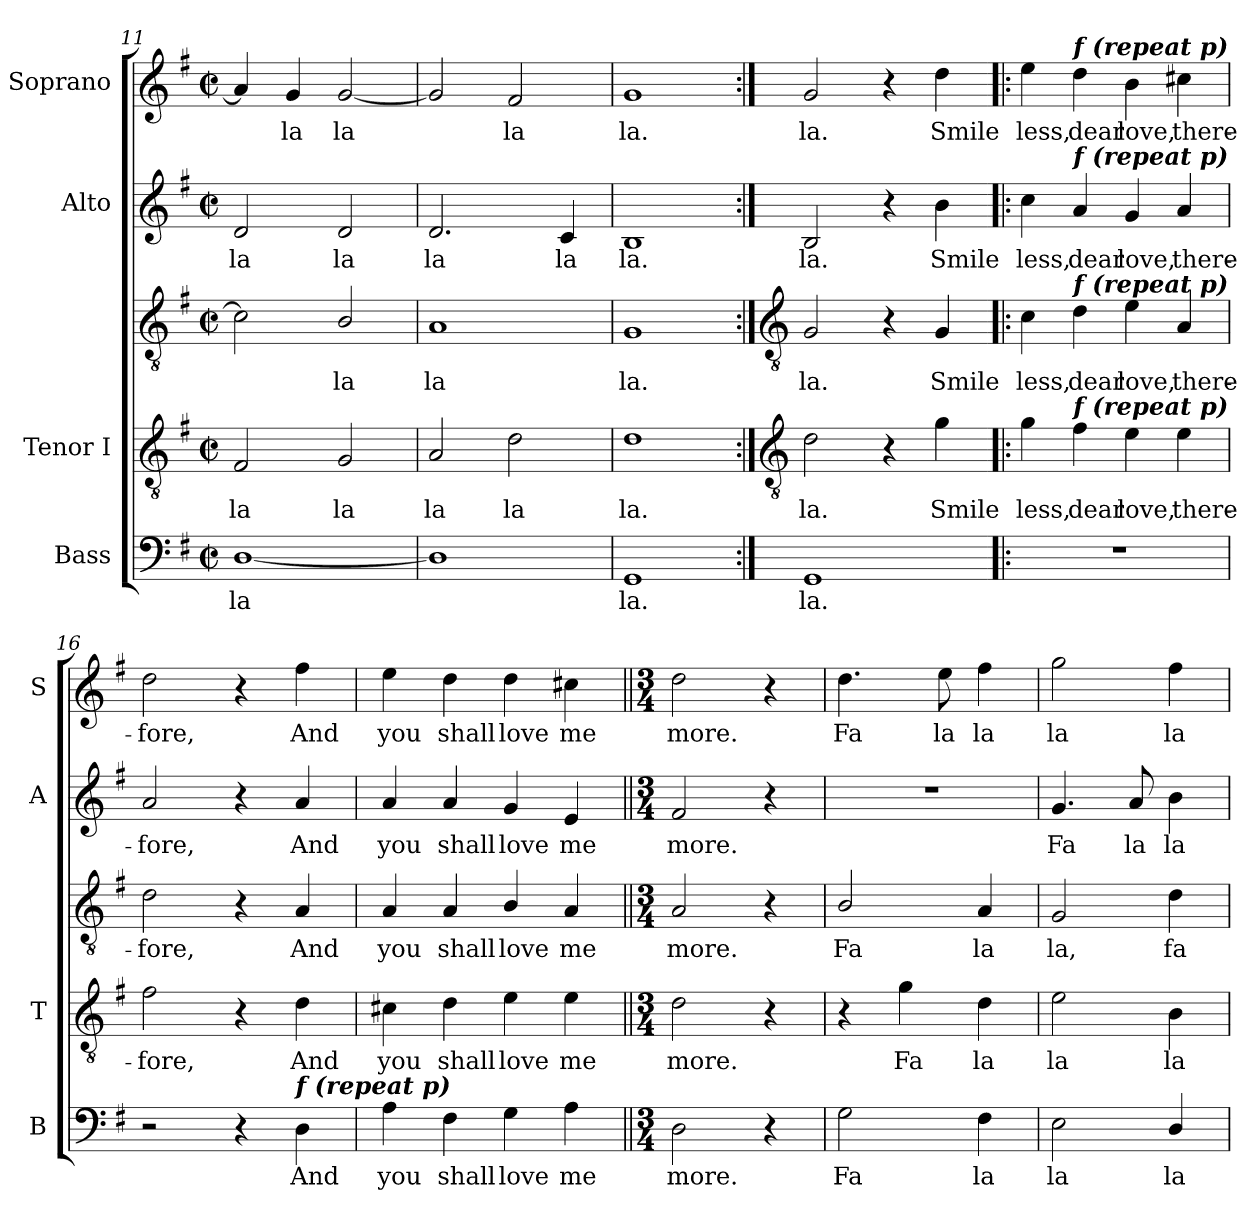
**kern	**text	**kern	**text	**kern	**text	**kern	**text	**kern	**text
*part4	*part4	*part3	*part3	*part3	*part3	*part2	*part2	*part1	*part1
*staff5	*staff5	*staff4	*staff4	*staff3	*staff3	*staff2	*staff2	*staff1	*staff1
*I"Bass	*	*I"Tenor I	*	*	*	*I"Alto	*	*I"Soprano	*
*I'B	*	*I'T	*	*	*	*I'A	*	*I'S	*
*clefF4	*	*clefGv2	*	*clefGv2	*	*clefG2	*	*clefG2	*
*k[f#]	*	*k[f#]	*	*k[f#]	*	*k[f#]	*	*k[f#]	*
*G:	*	*G:	*	*G:	*	*G:	*	*G:	*
*M2/2	*	*M2/2	*	*M2/2	*	*M2/2	*	*M2/2	*
*met(c|)	*	*met(c|)	*	*met(c|)	*	*met(c|)	*	*met(c|)	*
=11	=11	=11	=11	=11	=11	=11	=11	=11	=11
!	!LO:LY:b	!	!LO:LY:b	!	!	!	!LO:LY:b	!	!
[1D/	la	2F#	la	2c]	.	2d	la	4a]	.
!	!	!	!	!	!	!	!	!	!LO:LY:b
.	.	.	.	.	.	.	.	4g	la
!	!	!	!LO:LY:b	!	!LO:LY:b	!	!LO:LY:b	!	!LO:LY:b
.	.	2G	la	2B/	la	2d	la	[2g	la
=12	=12	=12	=12	=12	=12	=12	=12	=12	=12
!	!	!	!LO:LY:b	!	!LO:LY:b	!	!LO:LY:b	!	!
1D]	.	2A	la	1A	la	2.d	la	2g]	.
!	!	!	!LO:LY:b	!	!	!	!	!	!LO:LY:b
.	.	2d	la	.	.	.	.	2f#	la
!	!	!	!	!	!	!	!LO:LY:b	!	!
.	.	.	.	.	.	4c	la	.	.
=13	=13	=13	=13	=13	=13	=13	=13	=13	=13
!	!LO:LY:b	!	!LO:LY:b	!	!LO:LY:b	!	!LO:LY:b	!	!LO:LY:b
1GG	la.	1d	la.	1G	la.	1B	la.	1g	la.
!!LO:LB:g=z
=14:|!	=14:|!	=14:|!	=14:|!	=14:|!	=14:|!	=14:|!	=14:|!	=14:|!	=14:|!
*	*	*clefGv2	*	*clefGv2	*	*	*	*	*
!	!LO:LY:b	!	!LO:LY:b	!	!LO:LY:b	!	!LO:LY:b	!	!LO:LY:b
1GG	la.	2d	la.	2G	la.	2B	la.	2g	la.
.	.	4r	.	4r	.	4r	.	4r	.
!	!	!	!LO:LY:b	!	!LO:LY:b	!	!LO:LY:b	!	!LO:LY:b
.	.	4g	Smile	4G	Smile	4b	Smile	4dd	Smile
=15!|:	=15!|:	=15!|:	=15!|:	=15!|:	=15!|:	=15!|:	=15!|:	=15!|:	=15!|:
!	!	!	!LO:LY:b	!	!LO:LY:b	!	!LO:LY:b	!	!LO:LY:b
1r	.	4g	-less,	4c	less,	4cc	less,	4ee	less,
!	!	!	!	!	!	!	!	!LO:TX:a:Bi:t=f (repeat p)	!
!	!	!	!	!	!	!LO:TX:a:Bi:t=f (repeat p)	!	!	!
!	!	!	!	!LO:TX:a:Bi:t=f (repeat p)	!	!	!	!	!
!	!	!LO:TX:a:Bi:t=f (repeat p)	!	!	!	!	!	!	!
!	!	!	!LO:LY:b	!	!LO:LY:b	!	!LO:LY:b	!	!LO:LY:b
.	.	4f#	dear	4d	dear	4a	dear	4dd	dear
!	!	!	!LO:LY:b	!	!LO:LY:b	!	!LO:LY:b	!	!LO:LY:b
.	.	4e	love,	4e	love,	4g	love,	4b	love,
!	!	!	!LO:LY:b	!	!LO:LY:b	!	!LO:LY:b	!	!LO:LY:b
.	.	4e	there-	4A	there-	4a	there-	4cc#X	there-
=16	=16	=16	=16	=16	=16	=16	=16	=16	=16
!	!	!	!LO:LY:b	!	!LO:LY:b	!	!LO:LY:b	!	!LO:LY:b
2r	.	2f#	fore,	2d	-fore,	2a	-fore,	2dd	-fore,
4r	.	4r	.	4r	.	4r	.	4r	.
!LO:TX:a:Bi:t=f (repeat p)	!	!	!	!	!	!	!	!	!
!	!LO:LY:b	!	!LO:LY:b	!	!LO:LY:b	!	!LO:LY:b	!	!LO:LY:b
4D	And	4d	And	4A	And	4a	And	4ff#	And
=17	=17	=17	=17	=17	=17	=17	=17	=17	=17
!	!LO:LY:b	!	!LO:LY:b	!	!LO:LY:b	!	!LO:LY:b	!	!LO:LY:b
4A	you	4c#X	you	4A	you	4a	you	4ee	you
!	!LO:LY:b	!	!LO:LY:b	!	!LO:LY:b	!	!LO:LY:b	!	!LO:LY:b
4F#	shall	4d	shall	4A	shall	4a	shall	4dd	shall
!	!LO:LY:b	!	!LO:LY:b	!	!LO:LY:b	!	!LO:LY:b	!	!LO:LY:b
4G	love	4e	love	4B/	love	4g	love	4dd	love
!	!LO:LY:b	!	!LO:LY:b	!	!LO:LY:b	!	!LO:LY:b	!	!LO:LY:b
4A	me	4e	me	4A	me	4e	me	4cc#X	me
=18||	=18||	=18||	=18||	=18||	=18||	=18||	=18||	=18||	=18||
*M3/4	*	*M3/4	*	*M3/4	*	*M3/4	*	*M3/4	*
!	!LO:LY:b	!	!LO:LY:b	!	!LO:LY:b	!	!LO:LY:b	!	!LO:LY:b
2D	more.	2d	more.	2A	more.	2f#	more.	2dd	more.
4r	.	4r	.	4r	.	4r	.	4r	.
=19	=19	=19	=19	=19	=19	=19	=19	=19	=19
!	!LO:LY:b	!	!	!	!LO:LY:b	!LO:N:vis=1	!	!	!LO:LY:b
2G	Fa	4r	.	2B/	Fa	2.r	.	4.dd	Fa
!	!	!	!LO:LY:b	!	!	!	!	!	!
.	.	4g	Fa	.	.	.	.	.	.
!	!	!	!	!	!	!	!	!	!LO:LY:b
.	.	.	.	.	.	.	.	8ee	la
!	!LO:LY:b	!	!LO:LY:b	!	!LO:LY:b	!	!	!	!LO:LY:b
4F#	la	4d	la	4A	la	.	.	4ff#	la
=20	=20	=20	=20	=20	=20	=20	=20	=20	=20
!	!LO:LY:b	!	!LO:LY:b	!	!LO:LY:b	!	!LO:LY:b	!	!LO:LY:b
2E	la	2e	la	2G	la,	4.g	Fa	2gg	la
!	!	!	!	!	!	!	!LO:LY:b	!	!
.	.	.	.	.	.	8a	la	.	.
!	!LO:LY:b	!	!LO:LY:b	!	!LO:LY:b	!	!LO:LY:b	!	!LO:LY:b
4D/	la	4B	la	4d	fa	4b	la	4ff#	la
=	=	=	=	=	=	=	=	=	=
*-	*-	*-	*-	*-	*-	*-	*-	*-	*-
